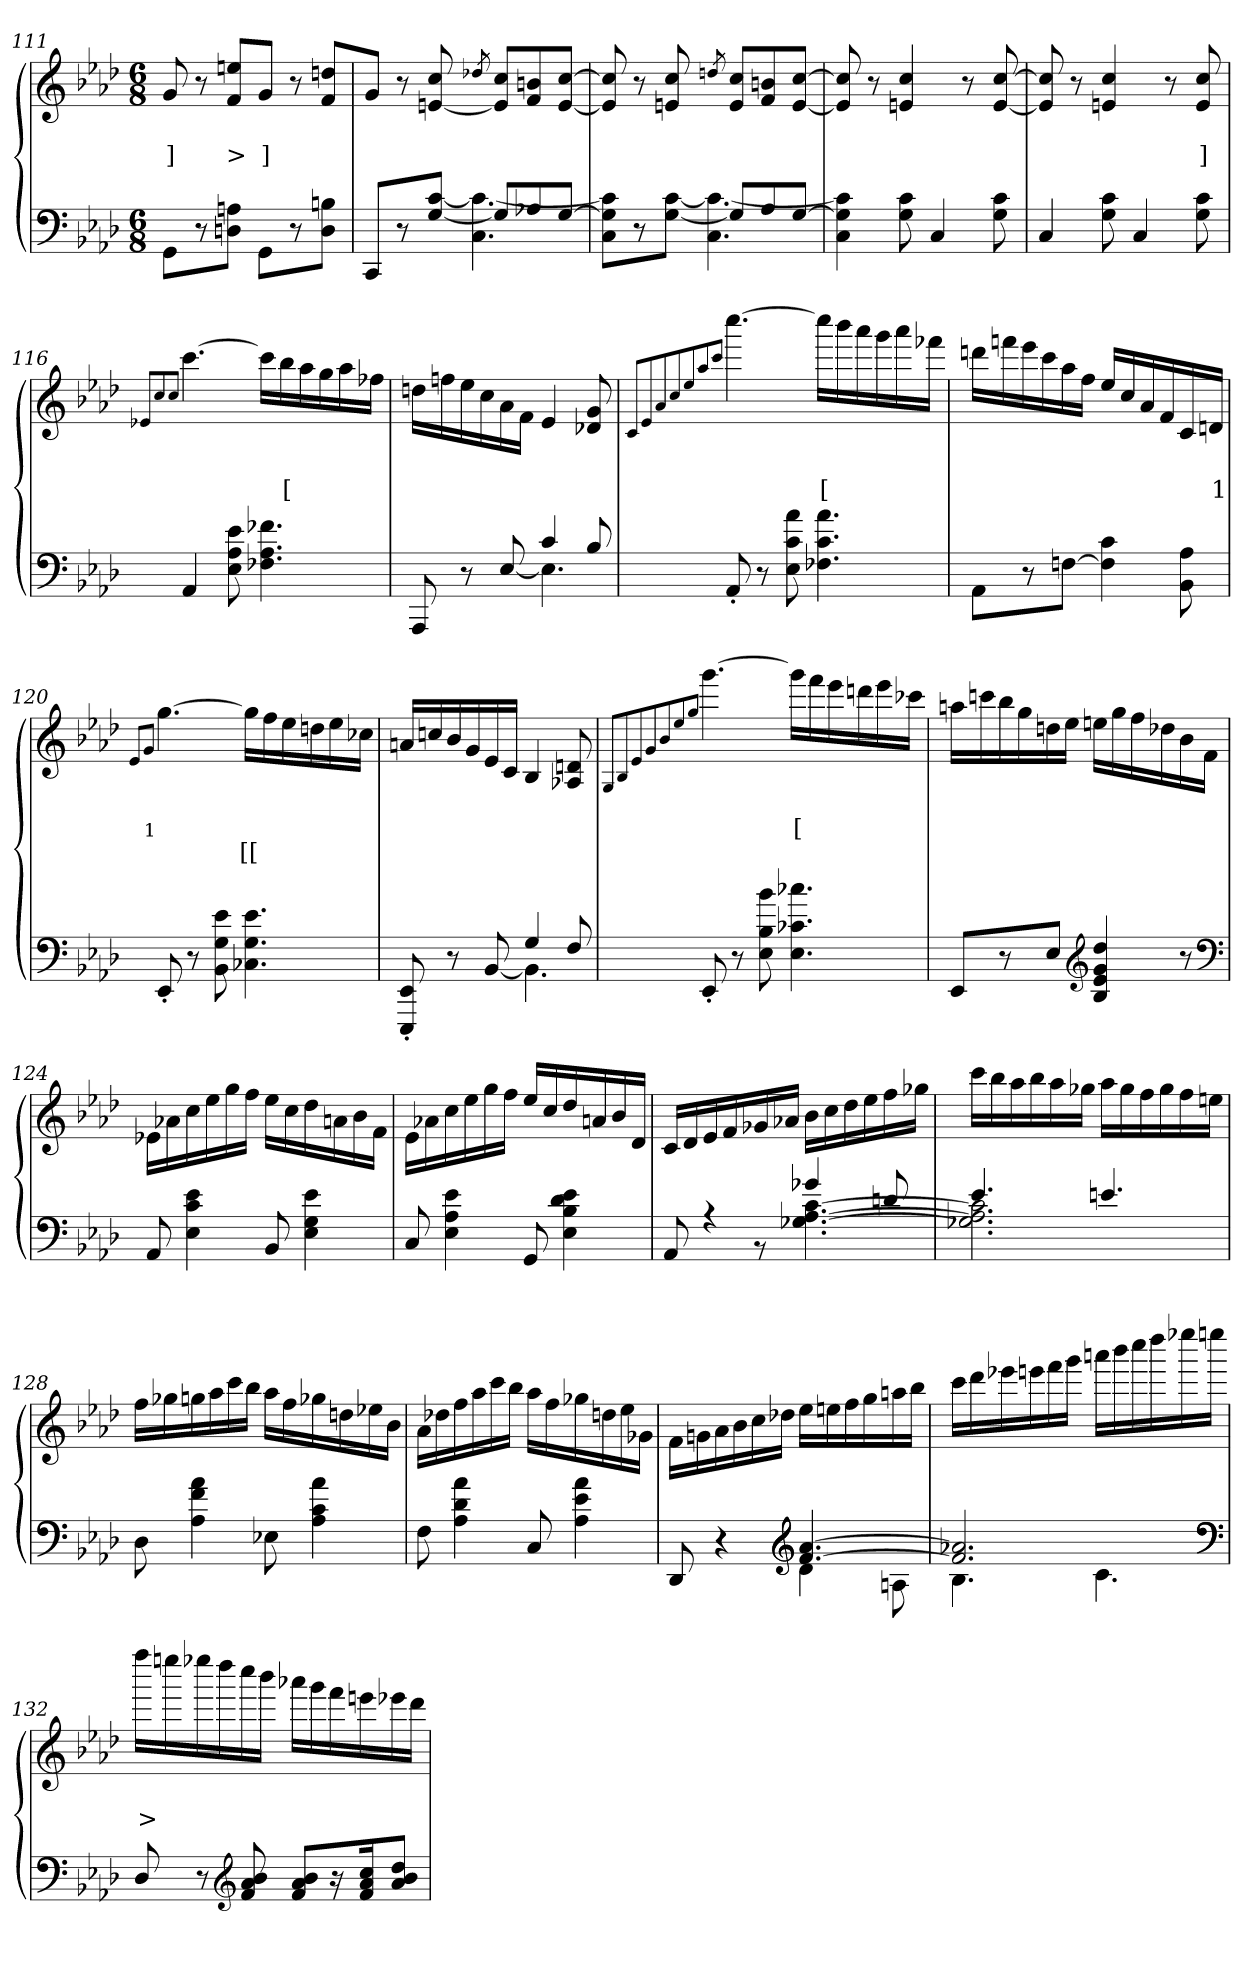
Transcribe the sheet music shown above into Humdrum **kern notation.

**kern	**kern	**text	**text	**text
*part2	*part1	*part1	*part1	*part1
*staff2	*staff1	*staff1	*staff1	*staff1
*clefF4	*clefG2	*	*	*
*k[b-e-a-d-]	*k[b-e-a-d-]	*	*	*
*M6/8	*M6/8	*	*	*
=111	=111	=111	=111	=111
8GG\L	8g/	.	]	.
8r	8r	.	.	.
8An 8DnJ	8een/ 8f/L	.	>	.
8GG\L	8gJ	.	]	.
8r	8r	.	.	.
8Bn 8DJ	8ddn/ 8f/L	.	.	.
=112	=112	=112	=112	=112
*^	*	*	*	*
4.ryy	8CC/L	8g/J	.	.	.
.	8r	8r	.	.	.
.	[8c\ [8G\J	8cc/ [8en/	.	.	.
.	.	8qdd-X	.	.	.
8GL]	4.c_ 4.C	8cc/ 8e/]L	.	.	.
8A-X	.	8bn 8f	.	.	.
[8GJ	.	[8cc [8eJ	.	.	.
=113	=113	=113	=113	=113	=113
4.ryy	8c] 8G] 8CL	8cc/] 8en/]	.	.	.
.	8r	8r	.	.	.
.	[8c [8GJ	8cc/ 8e/	.	.	.
.	.	8qddn/	.	.	.
8GL]	4.c_ 4.C	8cc/ 8e/L	.	.	.
8A-	.	8bn 8f	.	.	.
[8GJ	.	[8cc [8eJ	.	.	.
*v	*v	*	*	*	*
=114	=114	=114	=114	=114
4c] 4G] 4C	8cc/] 8en/]	.	.	.
.	8r	.	.	.
8c 8G	4cc/ 4e/	.	.	.
4C/	.	.	.	.
.	8r	.	.	.
8c 8G	[8cc/ [8e/	.	.	.
=115	=115	=115	=115	=115
4C/	8cc/] 8en/]	.	.	.
.	8r	.	.	.
8c 8G	4cc/ 4e/	.	.	.
4C/	.	.	.	.
.	8r	.	.	.
8c 8G	8cc/ 8e/	.	]	.
=116	=116	=116	=116	=116
.	8qqe-X/L	.	.	.
.	8qqcc/	.	.	.
.	8qqcc/J	.	.	.
4AA-	[4.ccc	.	.	.
8e- 8A- 8E-	.	.	.	.
4.f-X 4.A- 4.F-X	16cccLL]	.	.	.
.	16bb-	.	[	.
.	16aa-	.	.	.
.	16gg	.	.	.
.	16aa-	.	.	.
.	16ff-XJJ	.	.	.
=117	=117	=117	=117	=117
*^	*	*	*	*
4.ryy	8AAA-	16ddnLL	.	.	.
.	.	16ffn	.	.	.
.	8r	16ee-	.	.	.
.	.	16cc	.	.	.
.	[8E-/	16a-	.	.	.
.	.	16fJJ	.	.	.
4c	4.E-]	4e-	.	.	.
8B-	.	8g 8d-X	.	.	.
*v	*v	*	*	*	*
=118	=118	=118	=118	=118
.	8qqc/L	.	.	.
.	8qqe-/	.	.	.
.	8qqa-/	.	.	.
.	8qqcc/	.	.	.
.	8qqee-/	.	.	.
.	8qqaa-/	.	.	.
.	8qqccc/J	.	.	.
8AA-'>	[4.cccc	.	.	.
8r	.	.	.	.
8a- 8c 8E-	.	.	.	.
4.a- 4.c 4.F-X	16ccccLL]	.	[	.
.	16bbb-	.	.	.
.	16aaa-	.	.	.
.	16ggg	.	.	.
.	16aaa-	.	.	.
.	16fff-XJJ	.	.	.
=119	=119	=119	=119	=119
8AA-\L	16dddnLL	.	.	.
.	16fffn	.	.	.
8r	16eee-	.	.	.
.	16ccc	.	.	.
[8FnJ	16aa-	.	.	.
.	16ffJJ	.	.	.
4c 4F]	16ee-/LL	.	.	.
.	16cc	.	.	.
.	16a-	.	.	.
.	16f	.	.	.
8A- 8BB-	16c	.	.	.
.	16dnJJ	.	1	.
=120	=120	=120	=120	=120
.	8qqe-/L	.	.	.
.	8qqg/J	.	1	.
8EE-'>	[4.gg	.	.	.
8r	.	.	.	.
8e- 8G 8BB-	.	.	.	.
4.e- 4.G 4.C-X	16ggLL]	.	.	[[
.	16ff	.	.	.
.	16ee-	.	.	.
.	16ddn	.	.	.
.	16ee-	.	.	.
.	16cc-XJJ	.	.	.
=121	=121	=121	=121	=121
*^	*	*	*	*
4.ryy	8EEE-'> 8EE-'>	16anLL	.	.	.
.	.	16ccn	.	.	.
.	8r	16b-	.	.	.
.	.	16g	.	.	.
.	[8BB-	16e-	.	.	.
.	.	16cJJ	.	.	.
4G	4.BB-]	4B-	.	.	.
8F	.	8dn 8A-X	.	.	.
*v	*v	*	*	*	*
=122	=122	=122	=122	=122
.	8qqG/L	.	.	.
.	8qqB-/	.	.	.
.	8qqe-/	.	.	.
.	8qqg/	.	.	.
.	8qqb-/	.	.	.
.	8qqee-/	.	.	.
.	8qqgg/J	.	.	.
8EE-'>	[4.ggg	.	.	.
8r	.	.	.	.
8b- 8B- 8E-	.	.	.	.
4.cc-X 4.c-X 4.E-	16gggLL]	.	[	.
.	16fff	.	.	.
.	16eee-	.	.	.
.	16dddn	.	.	.
.	16eee-	.	.	.
.	16ccc-XJJ	.	.	.
=123	=123	=123	=123	=123
8EE-/L	16aanLL	.	.	.
.	16cccn	.	.	.
8r	16bb-	.	.	.
.	16gg	.	.	.
8E-J	16ddn	.	.	.
.	16ee-JJ	.	.	.
*clefG2	*	*	*	*
4dd- 4g 4e- 4B-	16eenLL	.	.	.
.	16gg	.	.	.
.	16ff	.	.	.
.	16dd-X	.	.	.
8r	16b-	.	.	.
.	16fJJ	.	.	.
*clefF4	*	*	*	*
=124	=124	=124	=124	=124
8AA-	16e-XLL	.	.	.
.	16a-X	.	.	.
4e- 4c 4E-	16cc	.	.	.
.	16ee-	.	.	.
.	16gg	.	.	.
.	16ffJJ	.	.	.
8BB-	16ee-LL	.	.	.
.	16cc	.	.	.
4e- 4G 4E-	16dd-	.	.	.
.	16an	.	.	.
.	16b-	.	.	.
.	16fJJ	.	.	.
=125	=125	=125	=125	=125
8C	16e-LL	.	.	.
.	16a-X	.	.	.
4e- 4A- 4E-	16cc	.	.	.
.	16ee-	.	.	.
.	16gg	.	.	.
.	16ffJJ	.	.	.
8GG	16ee-/LL	.	.	.
.	16cc	.	.	.
4e- 4d- 4B- 4E-	16dd-	.	.	.
.	16an	.	.	.
.	16b-	.	.	.
.	16d-JJ	.	.	.
=126	=126	=126	=126	=126
*^	*	*	*	*
8AA-	4ryy	16cLL	.	.	.
.	.	16d-	.	.	.
4r	.	16e-	.	.	.
.	.	16f	.	.	.
.	8r	16g-X	.	.	.
.	.	16a-XJJ	.	.	.
[4.c\ [4.A-\ [4.G-X\	4g-/	16b-LL	.	.	.
.	.	16cc	.	.	.
.	.	16dd-	.	.	.
.	.	16ee-	.	.	.
.	8dn/	16ff	.	.	.
.	.	16gg-JJ	.	.	.
=127	=127	=127	=127	=127	=127
4.e-	2.c] 2.A-] 2.G-X]	16cccLL	.	.	.
.	.	16bb-	.	.	.
.	.	16aa-	.	.	.
.	.	16bb-	.	.	.
.	.	16aa-	.	.	.
.	.	16gg-XJJ	.	.	.
4.en	.	16aa-LL	.	.	.
.	.	16gg-	.	.	.
.	.	16ff	.	.	.
.	.	16gg-	.	.	.
.	.	16ff	.	.	.
.	.	16eenJJ	.	.	.
*v	*v	*	*	*	*
=128	=128	=128	=128	=128
8D-	16ffLL	.	.	.
.	16gg-X	.	.	.
4a- 4f 4A-	16ggn	.	.	.
.	16aa-	.	.	.
.	16ccc	.	.	.
.	16bb-JJ	.	.	.
8E-X	16aa-LL	.	.	.
.	16ff	.	.	.
4a- 4c 4A-	16gg-X	.	.	.
.	16ddn	.	.	.
.	16ee-X	.	.	.
.	16b-JJ	.	.	.
=129	=129	=129	=129	=129
8F	16a-LL	.	.	.
.	16dd-X	.	.	.
4a- 4d- 4A-	16ff	.	.	.
.	16aa-	.	.	.
.	16ccc	.	.	.
.	16bb-JJ	.	.	.
8C/	16aa-LL	.	.	.
.	16ff	.	.	.
4a- 4e- 4A-	16gg-X	.	.	.
.	16ddn	.	.	.
.	16ee-	.	.	.
.	16g-JJ	.	.	.
=130	=130	=130	=130	=130
*^	*	*	*	*
8DD-	4.ryy	16f\LL	.	.	.
.	.	16gn	.	.	.
4r	.	16a-	.	.	.
.	.	16b-	.	.	.
.	.	16cc	.	.	.
.	.	16dd-XJJ	.	.	.
*clefG2	*	*	*	*	*
[4.a- [4.f	4d-	16ee-LL	.	.	.
.	.	16een	.	.	.
.	.	16ff	.	.	.
.	.	16gg	.	.	.
.	8An	16aan	.	.	.
.	.	16bb-JJ	.	.	.
=131	=131	=131	=131	=131	=131
2.a-X] 2.f]	4.B-	16cccLL	.	.	.
.	.	16ddd-	.	.	.
.	.	16eee-X	.	.	.
.	.	16eeen	.	.	.
.	.	16fff	.	.	.
.	.	16gggJJ	.	.	.
.	4.c	16aaanLL	.	.	.
.	.	16bbb-	.	.	.
.	.	16cccc	.	.	.
.	.	16dddd-	.	.	.
.	.	16eeee-X	.	.	.
.	.	16eeeenJJ	.	.	.
*v	*v	*	*	*	*
*clefF4	*	*	*	*
=132	=132	=132	=132	=132
8D-/	16ffffLL	.	>	.
.	16eeeen	.	.	.
8r	16eeee-X	.	.	.
.	16dddd-	.	.	.
*clefG2	*	*	*	*
8f 8a- 8b-	16cccc	.	.	.
.	16bbb-JJ	.	.	.
8b- 8a- 8fL	16aaa-XLL	.	.	.
.	16ggg	.	.	.
16r	16fff	.	.	.
16cc 16a- 16f	16eeen	.	.	.
8dd- 8b- 8a-J	16eee-X	.	.	.
.	16ddd-JJ	.	.	.
=	=	=	=	=
*-	*-	*-	*-	*-
